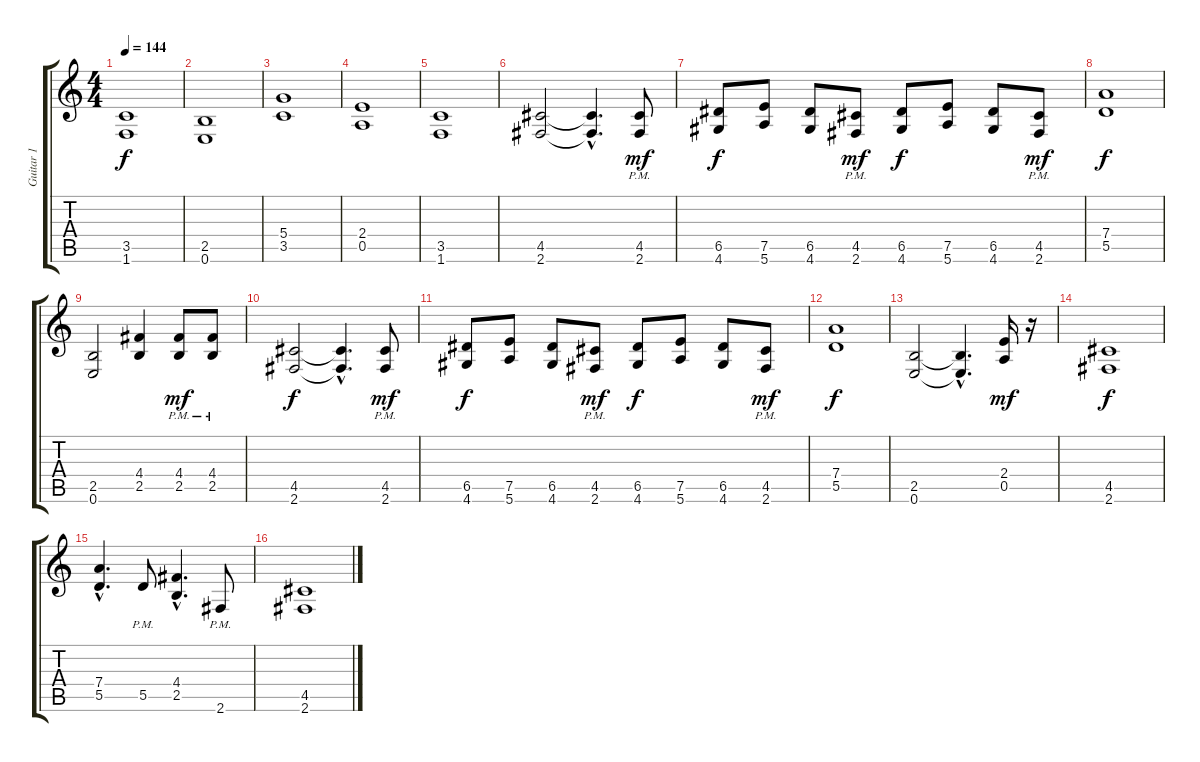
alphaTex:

\track ("Guitar 1" "Guitar 1") {instrument distortionguitar}
\staff {score tabs}
\tuning (E4 B3 G3 D3 A2 E2) {hide}
\ts (4 4)
\tempo 144
\clef g2
\ks c
(3.5 1.6).1{dy f} |
(2.5 0.6).1 |
(5.4 3.5).1 |
(2.4 0.5).1 |
(3.5 1.6).1 |
(4.5 2.6).2 (4.5{hac t} 2.6{hac t}).4{d} (4.5{pm} 2.6{pm}).8{dy mf} |
(6.5 4.6).8{dy f} (7.5 5.6).8 (6.5 4.6).8 (4.5{pm} 2.6{pm}).8{dy mf} (6.5 4.6).8{dy f} (7.5 5.6).8 (6.5 4.6).8 (4.5{pm} 2.6{pm}).8{dy mf} |
(7.4 5.5).1{dy f} |
(2.5 0.6).2 (4.4 2.5).4 (4.4{pm} 2.5{pm}).8{dy mf} (4.4{pm} 2.5{pm}).8 |
(4.5 2.6).2{dy f} (4.5{hac t} 2.6{hac t}).4{d} (4.5{pm} 2.6{pm}).8{dy mf} |
(6.5 4.6).8{dy f} (7.5 5.6).8 (6.5 4.6).8 (4.5{pm} 2.6{pm}).8{dy mf} (6.5 4.6).8{dy f} (7.5 5.6).8 (6.5 4.6).8 (4.5{pm} 2.6{pm}).8{dy mf} |
(7.4 5.5).1{dy f} |
(2.5 0.6).2 (2.5{hac t} 0.6{hac t}).4{d} (2.4 0.5).16{dy mf} r.16 |
(4.5 2.6).1{dy f} |
(7.4{hac} 5.5{hac}).4{d} 5.5{pm}.8 (4.4{hac} 2.5{hac}).4{d} 2.6{pm}.8 |
(4.5 2.6).1
